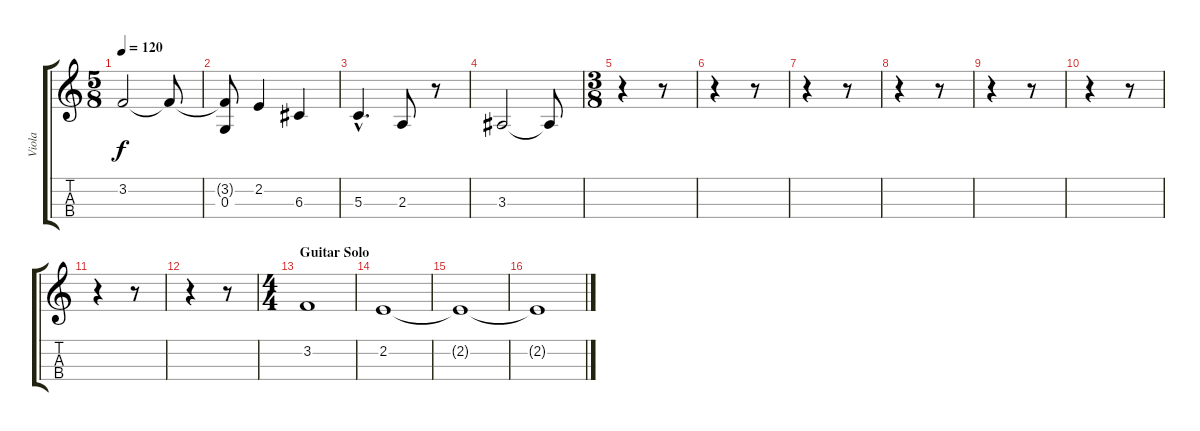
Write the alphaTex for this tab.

\track ("Viola" "Viola") {instrument viola}
\staff {score tabs}
\tuning (A4 D4 G3 C3) {hide}
\ts (5 8)
\tempo 120
\clef g2
\ks c
3.2.2{dy f} 3.2{t}.8 |
(3.2{t} 0.3).8 2.2.4 6.3.4 |
5.3{hac}.4{d} 2.3.8 r.8 |
3.3.2 3.3{t}.8 |
\ts (3 8)
r.4 r.8 |
r.4 r.8 |
r.4 r.8 |
r.4 r.8 |
r.4 r.8 |
r.4 r.8 |
r.4 r.8 |
r.4 r.8 |
\ts (4 4)
\section ("" "Guitar Solo")
3.2.1{instrument stringensemble1} |
2.2.1 |
2.2{t}.1 |
2.2{t}.1
